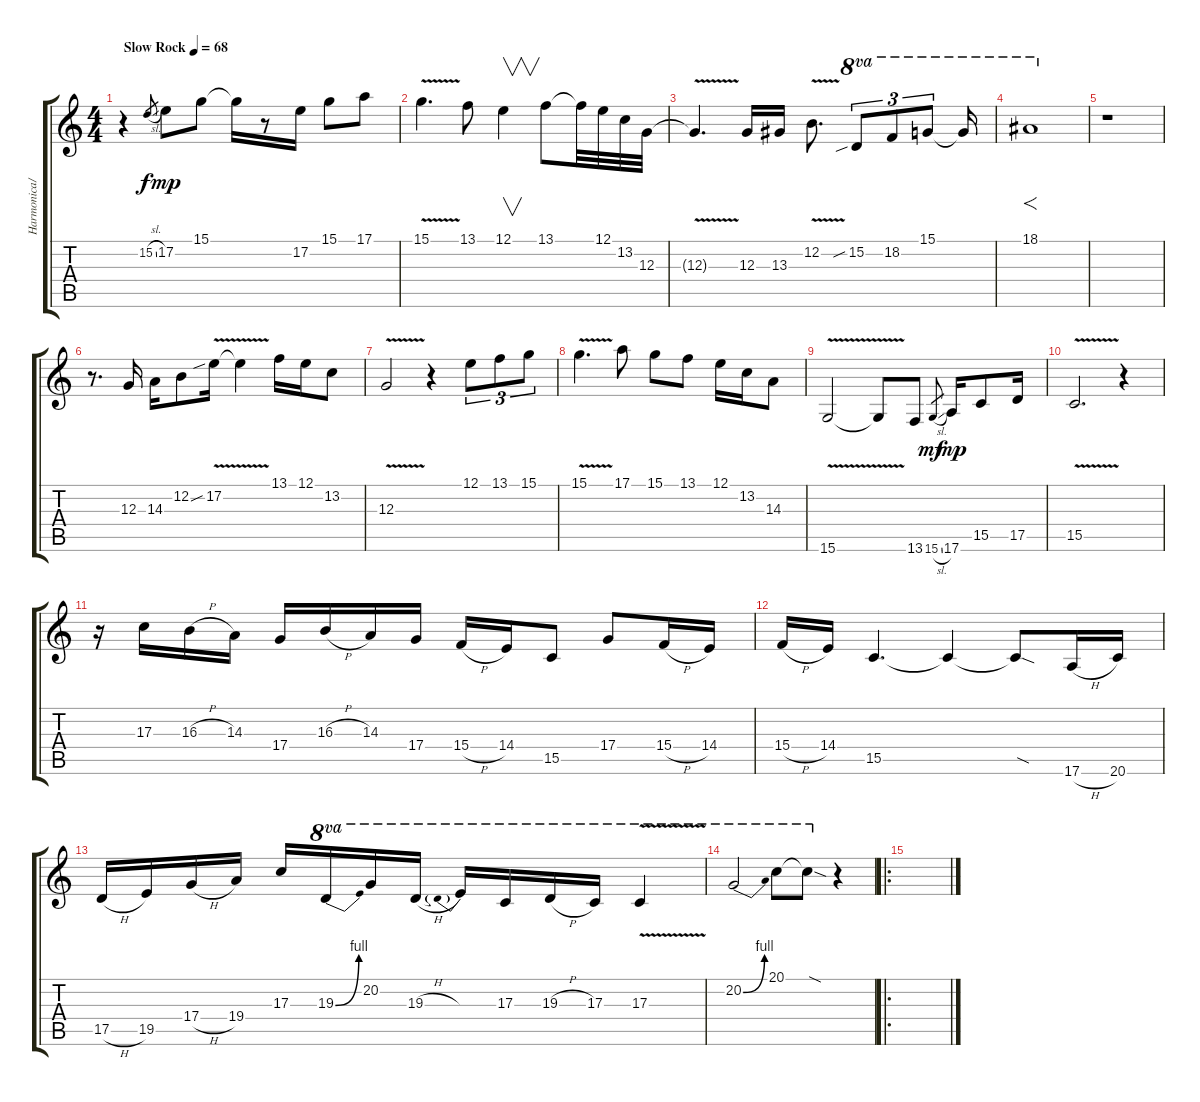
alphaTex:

\track ("Harmonica/Guitar 2" "Harmonica/") {instrument harmonica}
\staff {score tabs}
\tuning (E4 B3 G3 D3 A2 E2) {hide}
\ts (4 4)
\tempo (68 "Slow Rock")
\clef g2
\ks c
r.4{dy f instrument harmonica} 15.2{sl}.8{gr} 17.2.8{dy mp} 15.1.8 15.1{t}.16 r.8 17.2.16 15.1.8 17.1.8 |
15.1{v}.4{d} 13.1.8 12.1.4{v} 13.1.8 13.1{t}.32 12.1.32 13.2.32 12.3.32 |
12.3{v t}.4{d} 12.3.16 13.3.16 12.2{v}.8{d} 15.2{sib}.8{tu (3 2) ot 8va} 18.2.8{tu (3 2) ot 8va} 15.1.8{tu (3 2) ot 8va} 15.1{t}.16{ot 8va} |
18.1.1{f ot 8va} |
r.1 |
r.8{d} 12.3.16 14.3.16 12.2.8 17.2{v sib}.16 17.2{t}.4 13.1.16 12.1.16 13.2.8 |
12.3{v}.2 r.4 12.1.8{tu (3 2)} 13.1.8{tu (3 2)} 15.1.8{tu (3 2)} |
15.1{v}.4{d} 17.1.8 15.1.8 13.1.8 12.1.16 13.2.16 14.3.8 |
15.6{v}.2{volume 8 instrument overdrivenguitar} 15.6{t}.8 13.6.8 15.6{sl}.8{gr dy mf} 17.6.16{dy mp} 15.5.8 17.5.16 |
15.5{v}.2{d} r.4 |
r.16 17.3.16 16.3{h}.16 14.3.16 17.4.16 16.3{h}.16 14.3.16 17.4.16 15.4{h}.16 14.4.16 15.5.8 17.4.8 15.4{h}.16 14.4.16 |
15.4{h}.16 14.4.16 15.5.4{d} 15.5{t}.4 15.5{sod t}.8 17.6{h}.16 20.6.16 |
17.5{h}.16 19.5.16 17.4{h}.16 19.4.16 17.3.16 19.3{be (bend 0 0 60 4)}.16{ot 8va} 20.2.16{ot 8va} 19.3{h}.16{ot 8va} 19.3{be (prebend 0 4 60 4) t}.16{ot 8va} 17.3.16{ot 8va} 19.3{h}.16{ot 8va} 17.3.16{ot 8va} 17.3{v}.4{ot 8va} |
20.2{be (bend 0 0 60 4)}.2{ot 8va} 20.1.8{ot 8va} 20.1{sod t}.8{ot 8va} r.4 |
\ro
